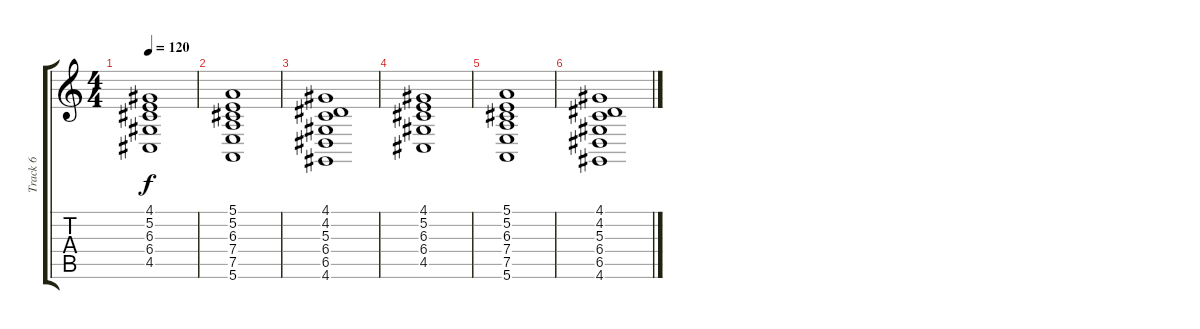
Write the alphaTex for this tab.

\track ("Track 6" "Track 6") {instrument violin}
\staff {score tabs}
\tuning (E4 B3 G3 D3 A2 E2) {hide}
\ts (4 4)
\tempo 120
\clef g2
\ks c
(4.1 5.2 6.3 6.4 4.5).1{dy f} |
(5.1 5.2 6.3 7.4 7.5 5.6).1 |
(4.1 4.2 5.3 6.4 6.5 4.6).1 |
(4.1 5.2 6.3 6.4 4.5).1 |
(5.1 5.2 6.3 7.4 7.5 5.6).1 |
(4.1 4.2 5.3 6.4 6.5 4.6).1
